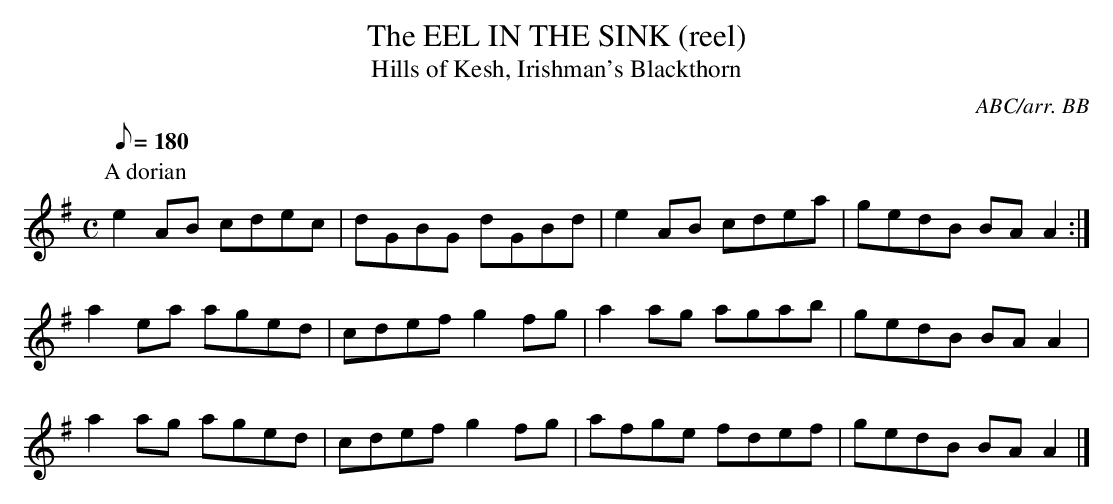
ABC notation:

X:1
T:The EEL IN THE SINK (reel)
T:Hills of Kesh, Irishman's Blackthorn
C:ABC/arr. BB
L:1/8
M:C
Q:180
K:G
P:A dorian
e2AB cdec|dGBG dGBd|e2AB cdea|gedB BAA2 :|
a2ea aged|cdef g2fg|a2ag agab|gedB BAA2|
a2ag aged|cdef g2fg|afge fdef|gedB BAA2 |]
